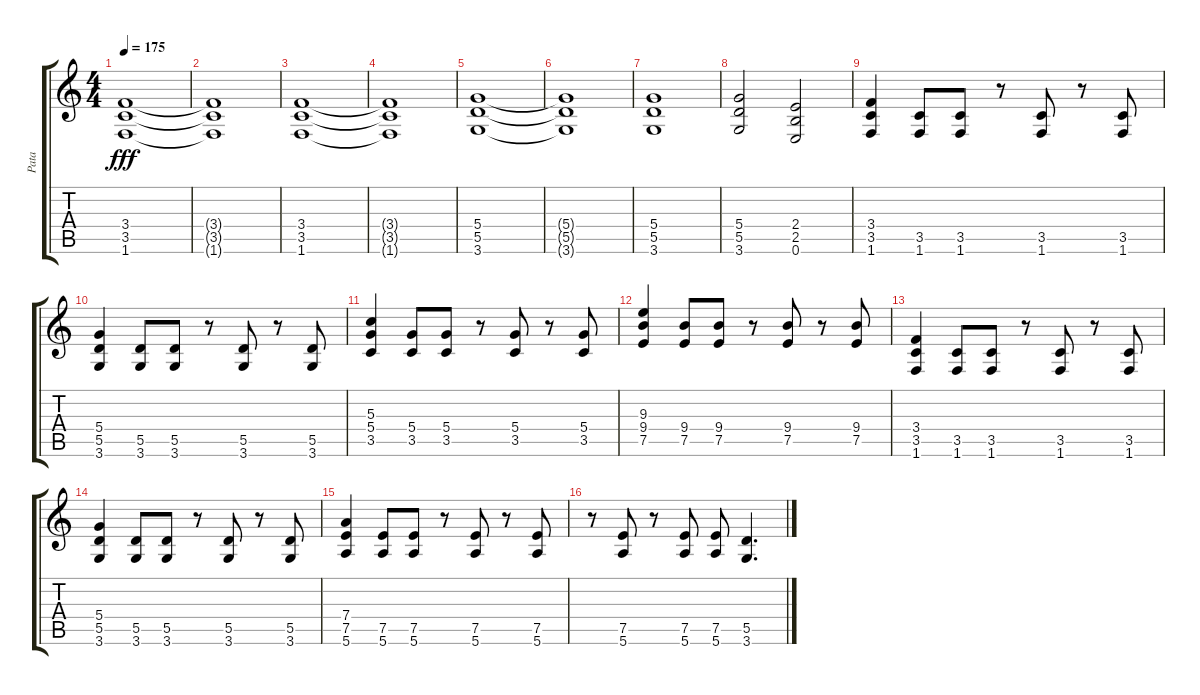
\track ("Pata" "Pata") {instrument distortionguitar}
\staff {score tabs}
\tuning (E4 B3 G3 D3 A2 E2) {hide}
\ts (4 4)
\tempo 175
\clef g2
\ks c
(3.4 3.5 1.6).1{dy fff} |
(3.4{t} 3.5{t} 1.6{t}).1 |
(3.4 3.5 1.6).1 |
(3.4{t} 3.5{t} 1.6{t}).1 |
(5.4 5.5 3.6).1 |
(5.4{t} 5.5{t} 3.6{t}).1 |
(5.4 5.5 3.6).1 |
(5.4 5.5 3.6).2 (2.4 2.5 0.6).2 |
(3.4 3.5 1.6).4 (3.5 1.6).8 (3.5 1.6).8 r.8 (3.5 1.6).8 r.8 (3.5 1.6).8 |
(5.4 5.5 3.6).4 (5.5 3.6).8 (5.5 3.6).8 r.8 (5.5 3.6).8 r.8 (5.5 3.6).8 |
(5.3 5.4 3.5).4 (5.4 3.5).8 (5.4 3.5).8 r.8 (5.4 3.5).8 r.8 (5.4 3.5).8 |
(9.3 9.4 7.5).4 (9.4 7.5).8 (9.4 7.5).8 r.8 (9.4 7.5).8 r.8 (9.4 7.5).8 |
(3.4 3.5 1.6).4 (3.5 1.6).8 (3.5 1.6).8 r.8 (3.5 1.6).8 r.8 (3.5 1.6).8 |
(5.4 5.5 3.6).4 (5.5 3.6).8 (5.5 3.6).8 r.8 (5.5 3.6).8 r.8 (5.5 3.6).8 |
(7.4 7.5 5.6).4 (7.5 5.6).8 (7.5 5.6).8 r.8 (7.5 5.6).8 r.8 (7.5 5.6).8 |
r.8 (7.5 5.6).8 r.8 (7.5 5.6).8 (7.5 5.6).8 (5.5 3.6).4{d}
